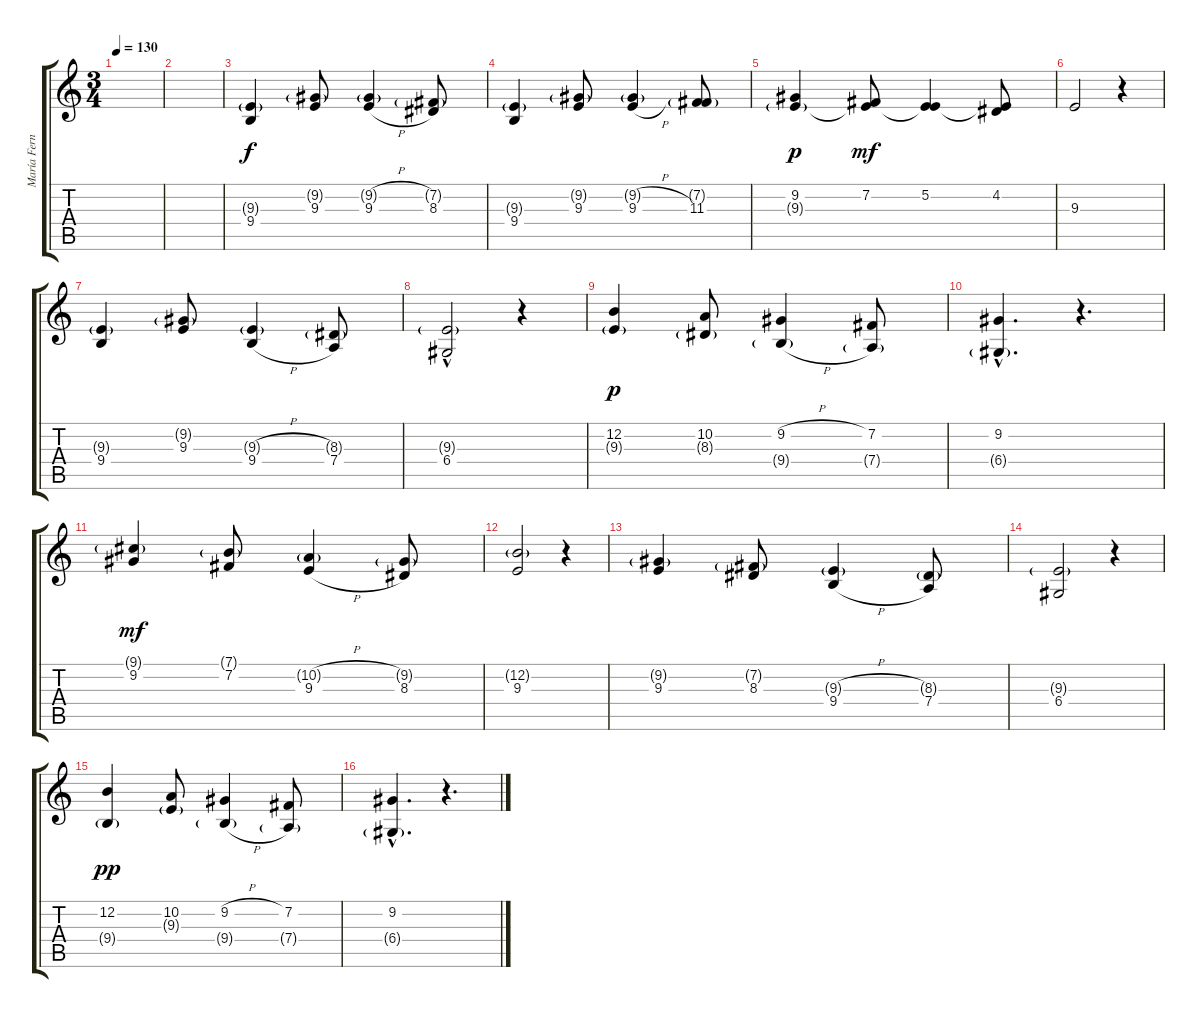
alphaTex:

\track ("María Fernanda (voz)" "María Fern") {instrument choiraahs}
\staff {score tabs}
\tuning (E4 B3 G3 D3 A2 E2) {hide}
\ts (3 4)
\tempo 130
\clef g2
\ks c
|
|
(9.3{g} 9.4).4 (9.2{g} 9.3).8 (9.2{h g} 9.3{h}).4 (7.2{g} 8.3).8 |
(9.3{g} 9.4).4 (9.2{g} 9.3).8 (9.2{h g} 9.3{h}).4 (7.2{g} 11.3).8 |
(9.2 9.3{g}).4{dy p} (7.2 9.3{t}).8{dy mf} (5.2 9.3{t}).4 (4.2 9.3{t}).8 |
9.3.2 r.4 |
(9.3{g} 9.4).4 (9.2{g} 9.3).8 (9.3{h g} 9.4{h}).4 (8.3{g} 7.4).8 |
(9.3{g hac} 6.4).2 r.4 |
(12.2 9.3{g}).4{dy p} (10.2 8.3{g}).8 (9.2{h} 9.4{h g}).4 (7.2 7.4{g}).8 |
(9.2{hac} 6.4{g hac}).4{d} r.4{d} |
(9.1{g} 9.2).4{dy mf} (7.1{g} 7.2).8 (10.2{h g} 9.3{h}).4 (9.2{g} 8.3).8 |
(12.2{g} 9.3).2 r.4 |
(9.2{g} 9.3).4 (7.2{g} 8.3).8 (9.3{h g} 9.4{h}).4 (8.3{g} 7.4).8 |
(9.3{g} 6.4).2 r.4 |
(12.2 9.4{g}).4{dy pp} (10.2 9.3{g}).8 (9.2{h} 9.4{h g}).4 (7.2 7.4{g}).8 |
(9.2{hac} 6.4{g hac}).4{d} r.4{d}
